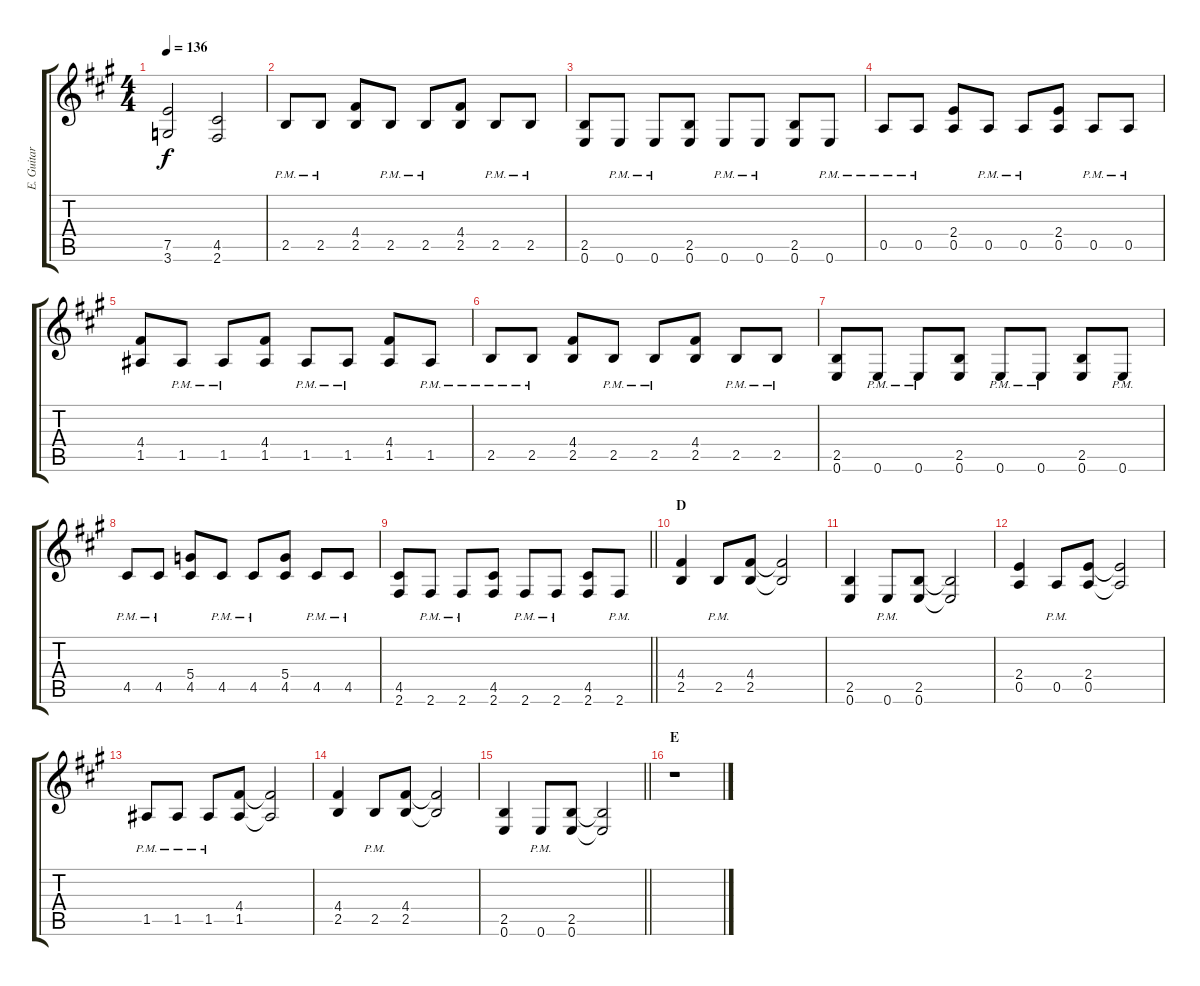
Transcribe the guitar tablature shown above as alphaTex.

\track ("E. Guitar II" "E. Guitar ") {instrument overdrivenguitar}
\staff {score tabs}
\tuning (E4 B3 G3 D3 A2 E2) {hide}
\ts (4 4)
\tempo 136
\clef g2
\ks a
(7.5 3.6).2{dy f} (4.5 2.6).2 |
2.5{pm}.8 2.5{pm}.8 (4.4 2.5).8 2.5{pm}.8 2.5{pm}.8 (4.4 2.5).8 2.5{pm}.8 2.5{pm}.8 |
(2.5 0.6).8 0.6{pm}.8 0.6{pm}.8 (2.5 0.6).8 0.6{pm}.8 0.6{pm}.8 (2.5 0.6).8 0.6{pm}.8 |
0.5{pm}.8 0.5{pm}.8 (2.4 0.5).8 0.5{pm}.8 0.5{pm}.8 (2.4 0.5).8 0.5{pm}.8 0.5{pm}.8 |
(4.4 1.5).8 1.5{pm}.8 1.5{pm}.8 (4.4 1.5).8 1.5{pm}.8 1.5{pm}.8 (4.4 1.5).8 1.5{pm}.8 |
2.5{pm}.8 2.5{pm}.8 (4.4 2.5).8 2.5{pm}.8 2.5{pm}.8 (4.4 2.5).8 2.5{pm}.8 2.5{pm}.8 |
(2.5 0.6).8 0.6{pm}.8 0.6{pm}.8 (2.5 0.6).8 0.6{pm}.8 0.6{pm}.8 (2.5 0.6).8 0.6{pm}.8 |
4.5{pm}.8 4.5{pm}.8 (5.4 4.5).8 4.5{pm}.8 4.5{pm}.8 (5.4 4.5).8 4.5{pm}.8 4.5{pm}.8 |
\barLineRight lightlight
(4.5 2.6).8 2.6{pm}.8 2.6{pm}.8 (4.5 2.6).8 2.6{pm}.8 2.6{pm}.8 (4.5 2.6).8 2.6{pm}.8 |
\section ("" "D")
(4.4 2.5).4 2.5{pm}.8 (4.4 2.5).8 (4.4{t} 2.5{t}).2 |
(2.5 0.6).4 0.6{pm}.8 (2.5 0.6).8 (2.5{t} 0.6{t}).2 |
(2.4 0.5).4 0.5{pm}.8 (2.4 0.5).8 (2.4{t} 0.5{t}).2 |
1.5{pm}.8 1.5{pm}.8 1.5{pm}.8 (4.4 1.5).8 (4.4{t} 1.5{t}).2 |
(4.4 2.5).4 2.5{pm}.8 (4.4 2.5).8 (4.4{t} 2.5{t}).2 |
\barLineRight lightlight
(2.5 0.6).4 0.6{pm}.8 (2.5 0.6).8 (2.5{t} 0.6{t}).2 |
\section ("" "E")
r.1
